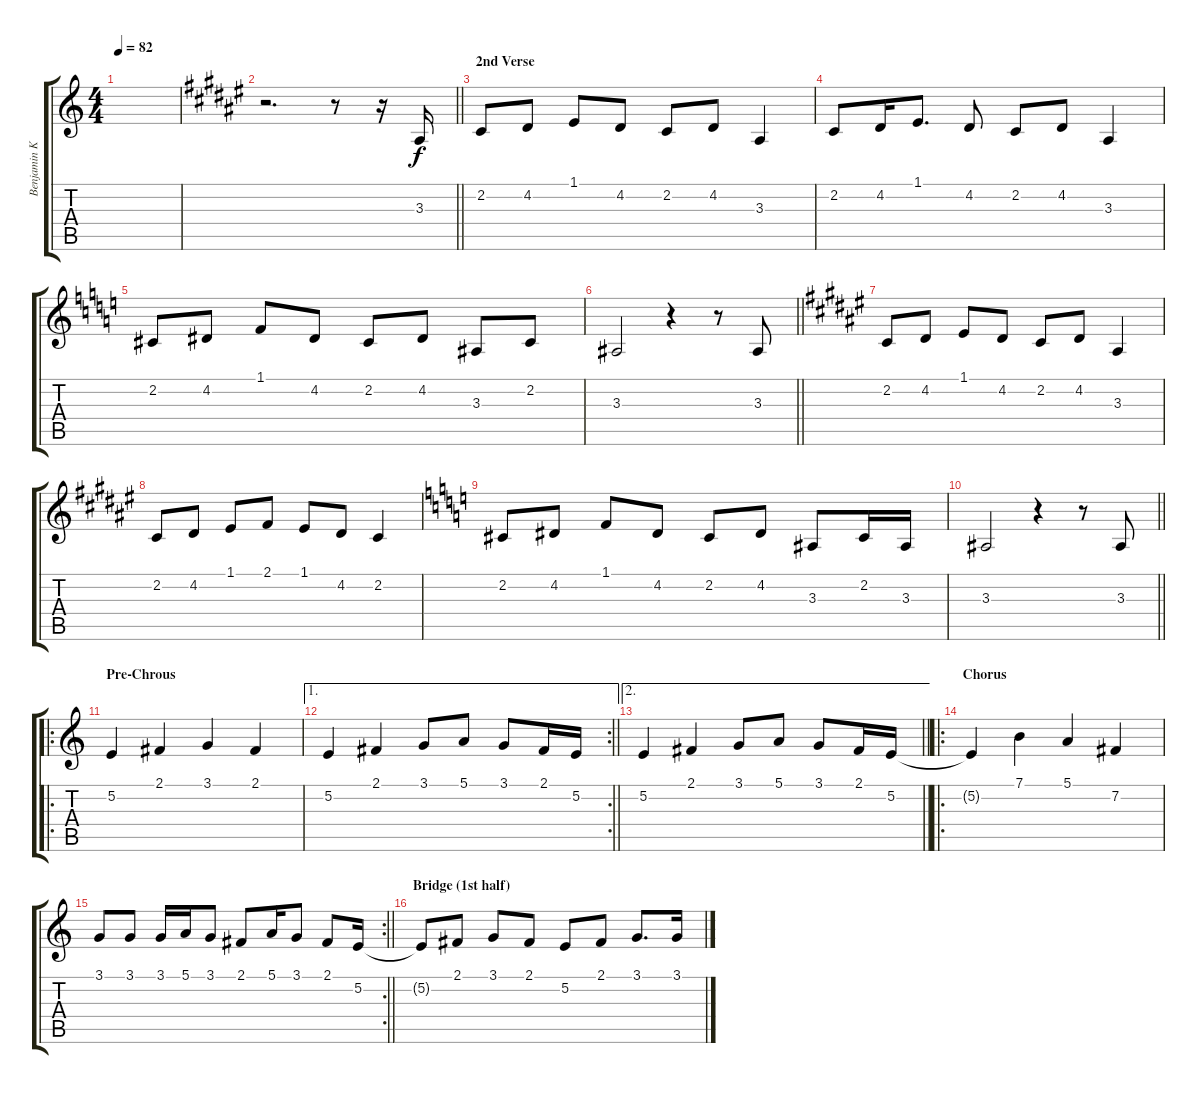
\track ("Benjamin Kowalewicz - Vocals" "Benjamin K") {instrument sopranosax}
\staff {score tabs}
\tuning (E4 B3 G3 D3 A2 E2) {hide}
\ts (4 4)
\tempo 82
\clef g2
\ks c
|
\barLineRight lightlight
\ks d#minor
r.2{d} r.8 r.16 3.3.16{volume 13} |
\section ("" "2nd Verse")
2.2.8 4.2.8 1.1.8 4.2.8 2.2.8 4.2.8 3.3.4 |
2.2.8 4.2.16 1.1.8{d} 4.2.8 2.2.8 4.2.8 3.3.4 |
\ks c
2.2.8 4.2.8 1.1.8 4.2.8 2.2.8 4.2.8 3.3.8 2.2.8 |
\barLineRight lightlight
3.3.2{volume 0} r.4 r.8 3.3.8{volume 13} |
\ks d#minor
2.2.8 4.2.8 1.1.8 4.2.8 2.2.8 4.2.8 3.3.4 |
2.2.8 4.2.8 1.1.8 2.1.8 1.1.8 4.2.8 2.2.4 |
\ks c
2.2.8 4.2.8 1.1.8 4.2.8 2.2.8 4.2.8 3.3.8 2.2.16 3.3.16 |
\barLineRight lightlight
3.3.2{volume 0} r.4 r.8 3.3.8{volume 13} |
\ro
\section ("" "Pre-Chrous")
5.2.4 2.1.4 3.1.4 2.1.4 |
\ae 1
\rc 2
\barLineRight lightlight
5.2.4 2.1.4 3.1.8 5.1.8 3.1.8 2.1.16 5.2.16 |
\ae 2
\barLineRight lightlight
5.2.4 2.1.4 3.1.8 5.1.8 3.1.8 2.1.16 5.2.16 |
\ro
\section ("" "Chorus")
5.2{t}.4 7.1.4 5.1.4 7.2.4 |
\rc 2
\barLineRight lightlight
3.1.8 3.1.8 3.1.16 5.1.16 3.1.8 2.1.8 5.1.16 3.1.8 2.1.8 5.2.16 |
\section ("" "Bridge (1st half)")
5.2{t}.8 2.1.8 3.1.8 2.1.8 5.2.8 2.1.8 3.1.8{d} 3.1.16
